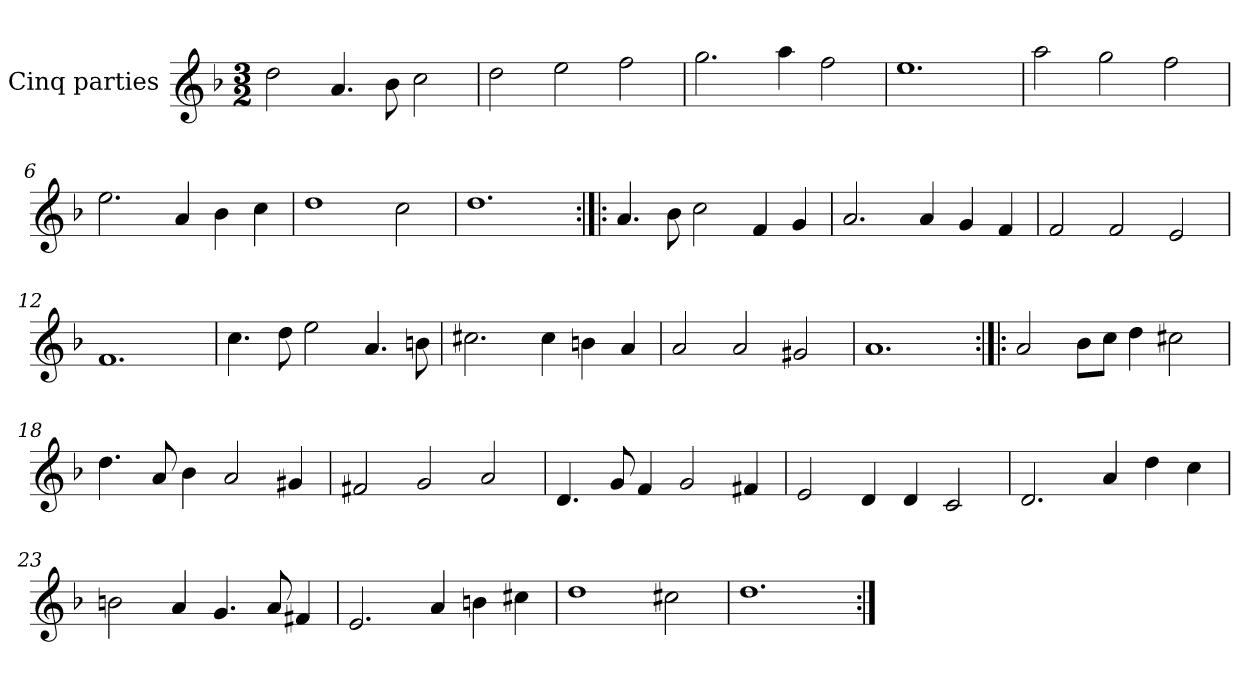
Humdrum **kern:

**kern
*part1
*staff1
*I"Cinq parties
*clefG2
*k[b-]
*M3/2
*MM180
=1
2dd\
4.a/
8b-\
2cc\
=2
2dd\
2ee\
2ff\
=3
2.gg\
4aa\
2ff\
=4
1.ee
=5
2aa\
2gg\
2ff\
=6
2.ee\
4a/
4b-\
4cc\
=7
1dd
2cc\
=8
1.dd
=9:|!|:
4.a/
8b-\
2cc\
4f/
4g/
=10
2.a/
4a/
4g/
4f/
=11
2f/
2f/
2e/
=12
1.f
=13
4.cc\
8dd\
2ee\
4.a/
8bni\
=14
2.cc#X\
4cc#\
4bn\
4a/
=15
2a/
2a/
2g#X/
=16
1.a
=17:|!|:
2a/
8b-\L
8cc\J
4dd\
2cc#X\
=18
4.dd\
8a/
4b-\
2a/
4g#X/
=19
2f#X/
2g/
2a/
=20
4.d/
8g/
4f/
2g/
4f#X/
=21
2e/
4d/
4d/
2c/
=22
2.d/
4a/
4dd\
4cc\
=23
2bn\
4a/
4.g/
8a/
4f#X/
=24
2.e/
4a/
4bn\
4cc#X\
=25
1dd
2cc#X\
=26
1.dd
=:|!
*-
